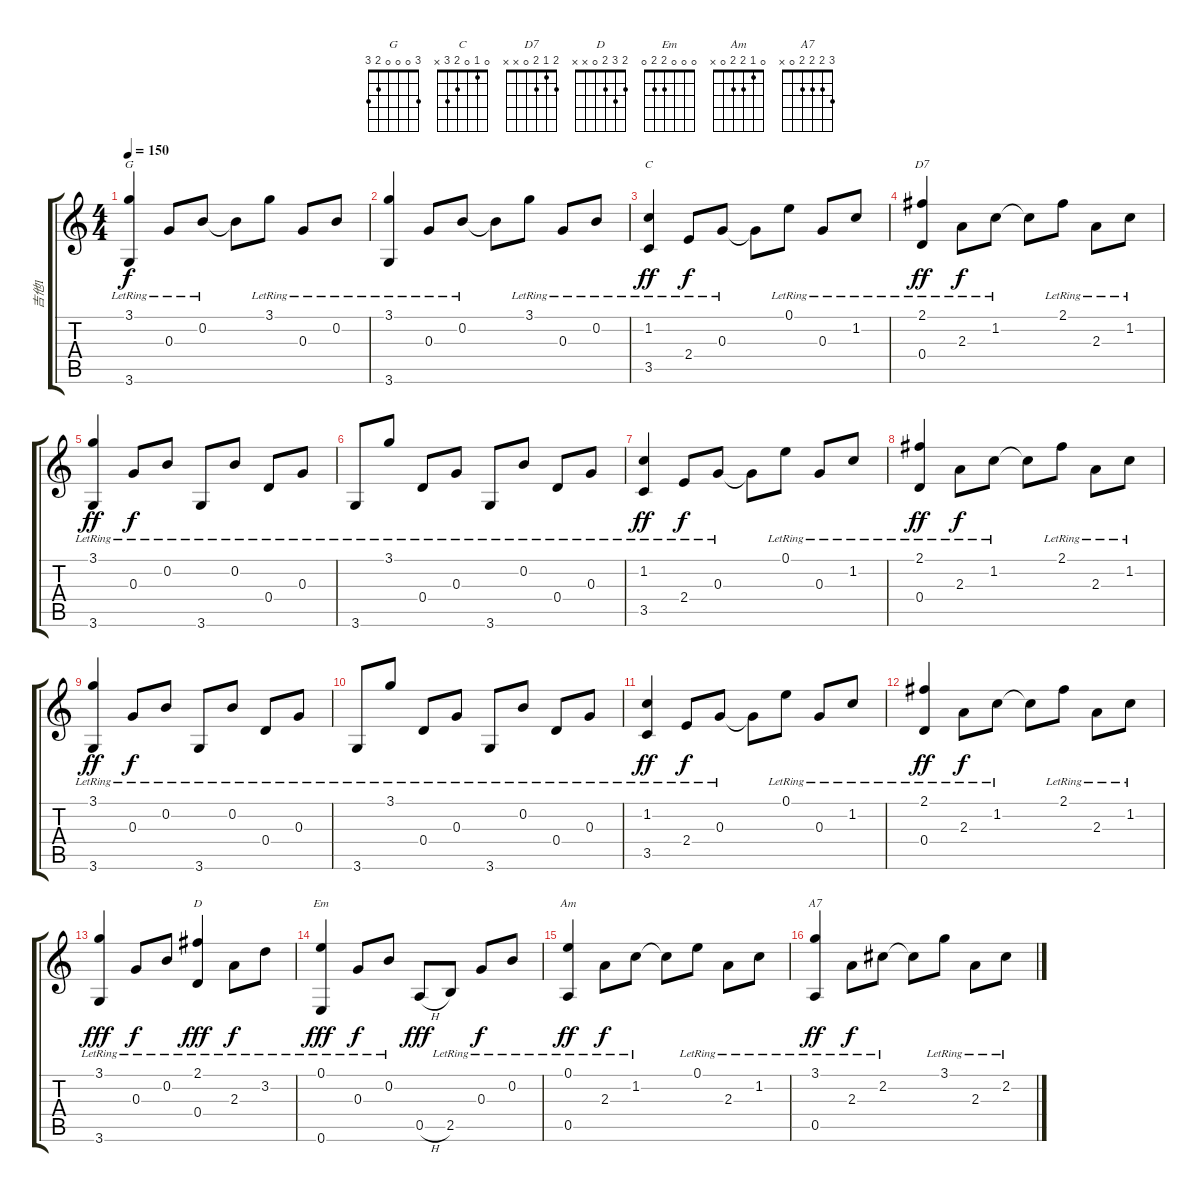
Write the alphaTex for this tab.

\track ("吉他1" "吉他1") {instrument acousticguitarsteel}
\staff {score tabs}
\tuning (E4 B3 G3 D3 A2 E2) {hide}
\chord ("G" 3 0 0 0 2 3)
\chord ("C" 0 1 0 2 3 x)
\chord ("D7" 2 1 2 0 x x)
\chord ("D" 2 3 2 0 x x)
\chord ("Em" 0 0 0 2 2 0)
\chord ("Am" 0 1 2 2 0 x)
\chord ("A7" 3 2 2 2 0 x)
\ts (4 4)
\tempo 150
\clef g2
\ks c
(3.1{lr} 3.6{lr}).4{ch "G" dy f} 0.3{lr}.8 0.2{lr}.8 0.2{t}.8 3.1{lr}.8 0.3{lr}.8 0.2{lr}.8 |
(3.1{lr} 3.6{lr}).4 0.3{lr}.8 0.2{lr}.8 0.2{t}.8 3.1{lr}.8 0.3{lr}.8 0.2{lr}.8 |
(1.2{lr} 3.5{lr}).4{ch "C" dy ff} 2.4{lr}.8{dy f} 0.3{lr}.8 0.3{t}.8 0.1{lr}.8 0.3{lr}.8 1.2{lr}.8 |
(2.1{lr} 0.4{lr}).4{ch "D7" dy ff} 2.3{lr}.8{dy f} 1.2{lr}.8 1.2{t}.8 2.1{lr}.8 2.3{lr}.8 1.2{lr}.8 |
(3.1{lr} 3.6{lr}).4{dy ff} 0.3{lr}.8{dy f} 0.2{lr}.8 3.6{lr}.8 0.2{lr}.8 0.4{lr}.8 0.3{lr}.8 |
3.6{lr}.8 3.1{lr}.8 0.4{lr}.8 0.3{lr}.8 3.6{lr}.8 0.2{lr}.8 0.4{lr}.8 0.3{lr}.8 |
(1.2{lr} 3.5{lr}).4{dy ff} 2.4{lr}.8{dy f} 0.3{lr}.8 0.3{t}.8 0.1{lr}.8 0.3{lr}.8 1.2{lr}.8 |
(2.1{lr} 0.4{lr}).4{dy ff} 2.3{lr}.8{dy f} 1.2{lr}.8 1.2{t}.8 2.1{lr}.8 2.3{lr}.8 1.2{lr}.8 |
(3.1{lr} 3.6{lr}).4{dy ff} 0.3{lr}.8{dy f} 0.2{lr}.8 3.6{lr}.8 0.2{lr}.8 0.4{lr}.8 0.3{lr}.8 |
3.6{lr}.8 3.1{lr}.8 0.4{lr}.8 0.3{lr}.8 3.6{lr}.8 0.2{lr}.8 0.4{lr}.8 0.3{lr}.8 |
(1.2{lr} 3.5{lr}).4{dy ff} 2.4{lr}.8{dy f} 0.3{lr}.8 0.3{t}.8 0.1{lr}.8 0.3{lr}.8 1.2{lr}.8 |
(2.1{lr} 0.4{lr}).4{dy ff} 2.3{lr}.8{dy f} 1.2{lr}.8 1.2{t}.8 2.1{lr}.8 2.3{lr}.8 1.2{lr}.8 |
(3.1{lr} 3.6{lr}).4{dy fff} 0.3{lr}.8{dy f} 0.2{lr}.8 (2.1{lr} 0.4{lr}).4{ch "D" dy fff} 2.3{lr}.8{dy f} 3.2{lr}.8 |
(0.1{lr} 0.6{lr}).4{ch "Em" dy fff} 0.3{lr}.8{dy f} 0.2{lr}.8 0.5{h}.8{dy fff} 2.5{lr}.8 0.3{lr}.8{dy f} 0.2{lr}.8 |
(0.1{lr} 0.5{lr}).4{ch "Am" dy ff} 2.3{lr}.8{dy f} 1.2{lr}.8 1.2{t}.8 0.1{lr}.8 2.3{lr}.8 1.2{lr}.8 |
(3.1{lr} 0.5{lr}).4{ch "A7" dy ff} 2.3{lr}.8{dy f} 2.2{lr}.8 2.2{t}.8 3.1{lr}.8 2.3{lr}.8 2.2{lr}.8
